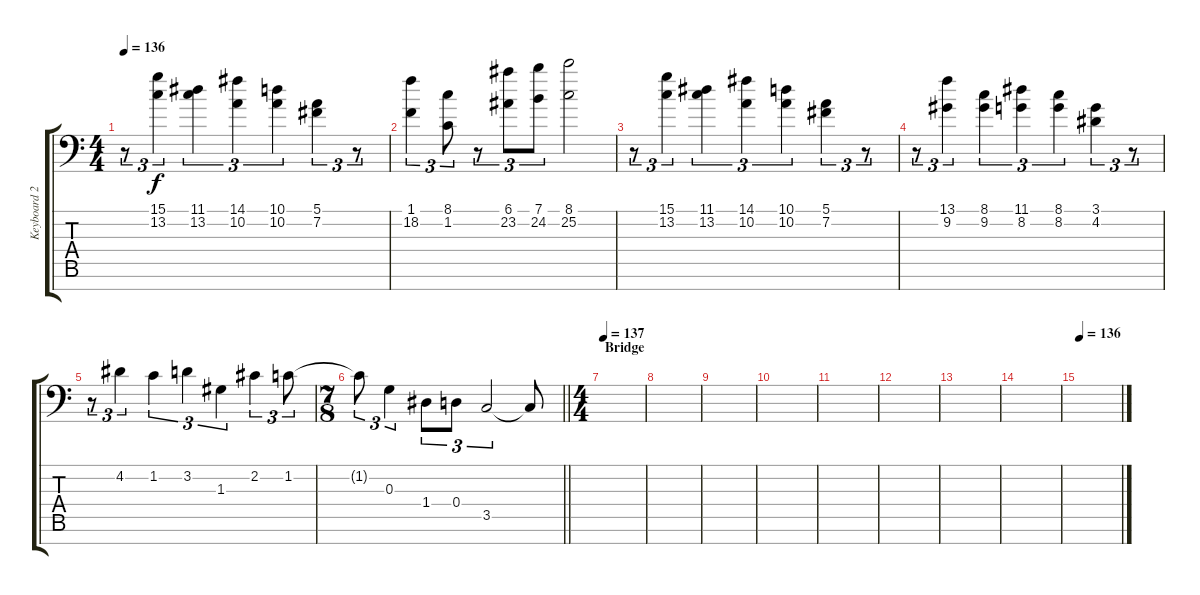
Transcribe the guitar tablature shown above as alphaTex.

\track ("Keyboard 2 RH" "Keyboard 2") {instrument churchorgan}
\staff {score tabs}
\tuning (E4 B3 G3 D3 A2 E2 A1) {hide}
\ts (4 4)
\tempo 136
\clef f4
\ks c
r.8{tu (3 2) dy f} (15.1 13.2).4{tu (3 2)} (11.1 13.2).4{tu (3 2)} (14.1 10.2).4{tu (3 2)} (10.1 10.2).4{tu (3 2)} (5.1 7.2).4{tu (3 2)} r.8{tu (3 2)} |
(1.1 18.2).4{tu (3 2)} (8.1 1.2).8{tu (3 2)} r.8{tu (3 2)} (6.1 23.2).8{tu (3 2)} (7.1 24.2).8{tu (3 2)} (8.1 25.2).2 |
r.8{tu (3 2)} (15.1 13.2).4{tu (3 2)} (11.1 13.2).4{tu (3 2)} (14.1 10.2).4{tu (3 2)} (10.1 10.2).4{tu (3 2)} (5.1 7.2).4{tu (3 2)} r.8{tu (3 2)} |
r.8{tu (3 2)} (13.1 9.2).4{tu (3 2)} (8.1 9.2).4{tu (3 2)} (11.1 8.2).4{tu (3 2)} (8.1 8.2).4{tu (3 2)} (3.1 4.2).4{tu (3 2)} r.8{tu (3 2)} |
r.8{tu (3 2)} 4.2.4{tu (3 2)} 1.2.4{tu (3 2)} 3.2.4{tu (3 2)} 1.3.4{tu (3 2)} 2.2.4{tu (3 2)} 1.2.8{tu (3 2)} |
\ts (7 8)
\barLineRight lightlight
1.2{t}.8{tu (3 2)} 0.3.4{tu (3 2)} 1.4.8{tu (3 2)} 0.4.8{tu (3 2)} 3.5.2{tu (3 2)} 3.5{t}.8 |
\ts (4 4)
\section ("" "Bridge")
\tempo 137
|
|
|
|
|
|
|
|
\tempo 136
